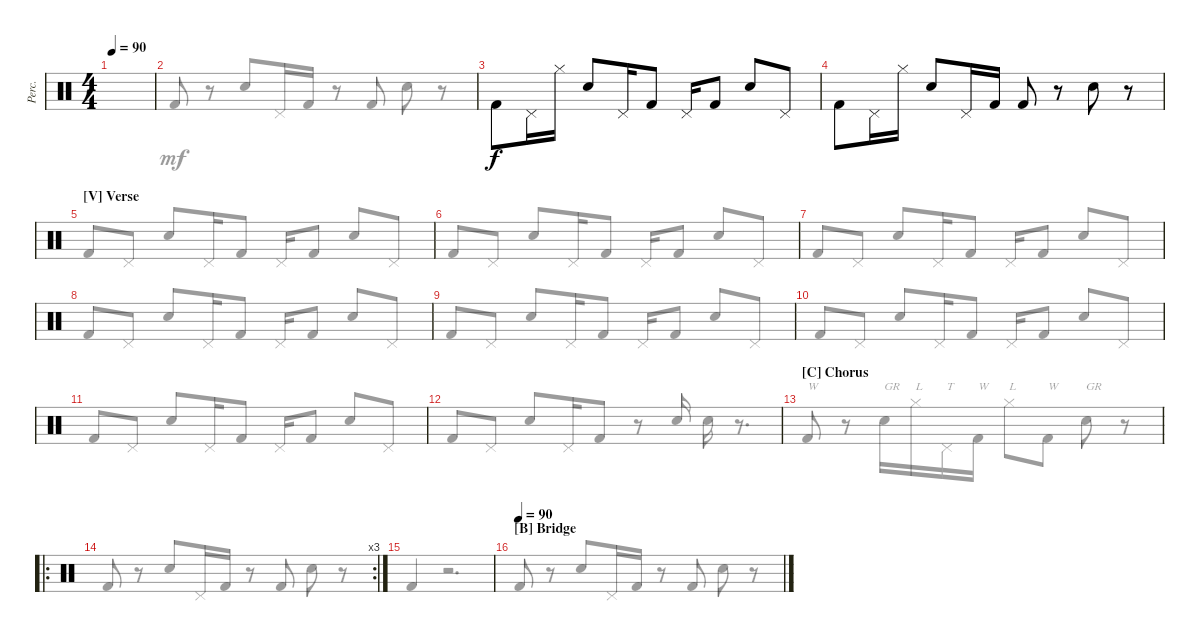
\defaultSystemsLayout 4
\bracketExtendMode groupsimilarinstruments
\otherSystemsTrackNameOrientation horizontal
\track ("Percussions" "Perc.") {instrument percussion}
\staff {score}
\articulation defaults
\voice
\ts (4 4)
\tempo 90
\clef neutral
\ks c
|
|
"Kick (hit) 2".8{beam Down} "Pedal Hi-Hat (hit)".16{beam Down} "Hi-Hat (closed)".16{beam Down} "Snare (hit) 2".8{beam Up} "Pedal Hi-Hat (hit)".16{beam Up} "Kick (hit) 2".8{beam Up} "Pedal Hi-Hat (hit)".16{beam Up} "Kick (hit) 2".8{beam Up} "Snare (hit) 2".8{beam Up} "Pedal Hi-Hat (hit)".8{beam Up} |
"Kick (hit) 2".8{beam Down} "Pedal Hi-Hat (hit)".16{beam Down} "Hi-Hat (closed)".16{beam Down} "Snare (hit) 2".8{beam Up} "Pedal Hi-Hat (hit)".16{beam Up} "Kick (hit) 2".16{beam Up} "Kick (hit) 2".8{beam Up} r.8{beam Up} "Snare (hit) 2".8{beam Down} r.8{beam Down} |
\section ("V" "Verse")
|
|
|
|
|
|
|
|
\section ("C" "Chorus")
|
\ro
\rc 3
|
|
\section ("B" "Bridge")
\tempo 90
\voice
\clef neutral
\ottava regular
\simile none
\ks c "Kick (hit) 2".8{dy mf beam Up}
r.8{beam Up} "Snare (hit) 2".8{beam Up} "Pedal Hi-Hat (hit)".16{beam Up} "Kick (hit) 2".16{beam Up} r.8{beam Up} "Kick (hit) 2".8{beam Up} "Snare (hit) 2".8{beam Down} r.8{beam Down} |
"Kick (hit) 2".8{beam Up} r.8{beam Up} "Snare (hit) 2".8{beam Up} "Pedal Hi-Hat (hit)".16{beam Up} "Kick (hit) 2".16{beam Up} r.8{beam Up} "Kick (hit) 2".8{beam Up} "Snare (hit) 2".8{beam Down} r.8{beam Down} |
|
|
"Kick (hit) 2".8{beam Up} "Pedal Hi-Hat (hit)".8{beam Up} "Snare (hit) 2".8{beam Up} "Pedal Hi-Hat (hit)".16{beam Up} "Kick (hit) 2".8{beam Up} "Pedal Hi-Hat (hit)".16{beam Up} "Kick (hit) 2".8{beam Up} "Snare (hit) 2".8{beam Up} "Pedal Hi-Hat (hit)".8{beam Up} |
"Kick (hit) 2".8{beam Up} "Pedal Hi-Hat (hit)".8{beam Up} "Snare (hit) 2".8{beam Up} "Pedal Hi-Hat (hit)".16{beam Up} "Kick (hit) 2".8{beam Up} "Pedal Hi-Hat (hit)".16{beam Up} "Kick (hit) 2".8{beam Up} "Snare (hit) 2".8{beam Up} "Pedal Hi-Hat (hit)".8{beam Up} |
"Kick (hit) 2".8{beam Up} "Pedal Hi-Hat (hit)".8{beam Up} "Snare (hit) 2".8{beam Up} "Pedal Hi-Hat (hit)".16{beam Up} "Kick (hit) 2".8{beam Up} "Pedal Hi-Hat (hit)".16{beam Up} "Kick (hit) 2".8{beam Up} "Snare (hit) 2".8{beam Up} "Pedal Hi-Hat (hit)".8{beam Up} |
"Kick (hit) 2".8{beam Up} "Pedal Hi-Hat (hit)".8{beam Up} "Snare (hit) 2".8{beam Up} "Pedal Hi-Hat (hit)".16{beam Up} "Kick (hit) 2".8{beam Up} "Pedal Hi-Hat (hit)".16{beam Up} "Kick (hit) 2".8{beam Up} "Snare (hit) 2".8{beam Up} "Pedal Hi-Hat (hit)".8{beam Up} |
"Kick (hit) 2".8{beam Up} "Pedal Hi-Hat (hit)".8{beam Up} "Snare (hit) 2".8{beam Up} "Pedal Hi-Hat (hit)".16{beam Up} "Kick (hit) 2".8{beam Up} "Pedal Hi-Hat (hit)".16{beam Up} "Kick (hit) 2".8{beam Up} "Snare (hit) 2".8{beam Up} "Pedal Hi-Hat (hit)".8{beam Up} |
"Kick (hit) 2".8{beam Up} "Pedal Hi-Hat (hit)".8{beam Up} "Snare (hit) 2".8{beam Up} "Pedal Hi-Hat (hit)".16{beam Up} "Kick (hit) 2".8{beam Up} "Pedal Hi-Hat (hit)".16{beam Up} "Kick (hit) 2".8{beam Up} "Snare (hit) 2".8{beam Up} "Pedal Hi-Hat (hit)".8{beam Up} |
"Kick (hit) 2".8{beam Up} "Pedal Hi-Hat (hit)".8{beam Up} "Snare (hit) 2".8{beam Up} "Pedal Hi-Hat (hit)".16{beam Up} "Kick (hit) 2".8{beam Up} "Pedal Hi-Hat (hit)".16{beam Up} "Kick (hit) 2".8{beam Up} "Snare (hit) 2".8{beam Up} "Pedal Hi-Hat (hit)".8{beam Up} |
"Kick (hit) 2".8{beam Up} "Pedal Hi-Hat (hit)".8{beam Up} "Snare (hit) 2".8{beam Up} "Pedal Hi-Hat (hit)".16{beam Up} "Kick (hit) 2".8{beam Up} r.8{beam Up} "Snare (hit) 2".16{beam Down} "Snare (hit) 2".16{beam Down} r.8{d beam Down} |
"Kick (hit) 2".8{txt "W" beam Up} r.8{beam Up} "Snare (hit) 2".16{txt "GR" beam Down} "Hi-Hat (closed)".16{txt "L" beam Down} "Pedal Hi-Hat (hit)".16{txt "T" beam Down} "Kick (hit) 2".16{txt "W" beam Down} "Hi-Hat (closed)".8{txt "L" beam Down} "Kick (hit) 2".8{txt "W" beam Down} "Snare (hit) 2".8{txt "GR" beam Down} r.8{beam Down} |
"Kick (hit) 2".8{beam Up} r.8{beam Up} "Snare (hit) 2".8{beam Up} "Pedal Hi-Hat (hit)".16{beam Up} "Kick (hit) 2".16{beam Up} r.8{beam Up} "Kick (hit) 2".8{beam Up} "Snare (hit) 2".8{beam Down} r.8{beam Down} |
"Kick (hit) 2".4{beam Up} r.2{d beam Up} |
